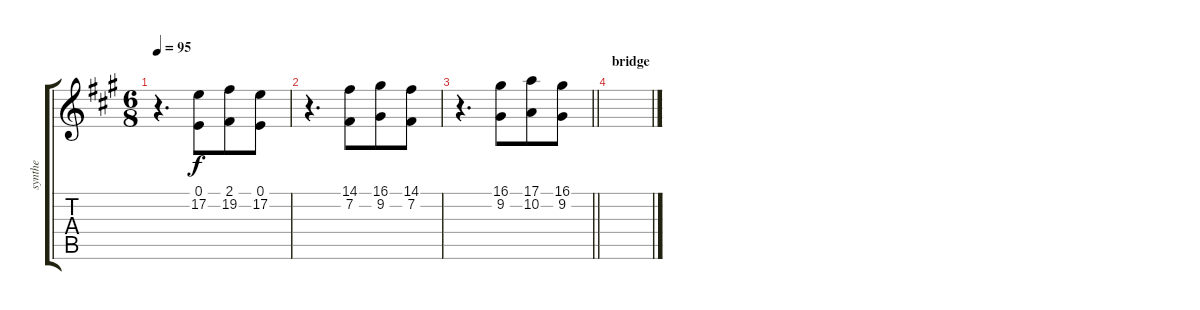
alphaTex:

\track ("synthe" "synthe") {instrument pad4choir}
\staff {score tabs}
\tuning (E4 B3 G3 D3 A2 E2) {hide}
\ts (6 8)
\tempo 95
\clef g2
\ks a
r.4{d dy f} (0.1 17.2).8 (2.1 19.2).8 (0.1 17.2).8 |
r.4{d} (14.1 7.2).8 (16.1 9.2).8 (14.1 7.2).8 |
\barLineRight lightlight
r.4{d} (16.1 9.2).8 (17.1 10.2).8 (16.1 9.2).8 |
\section ("" "bridge")
